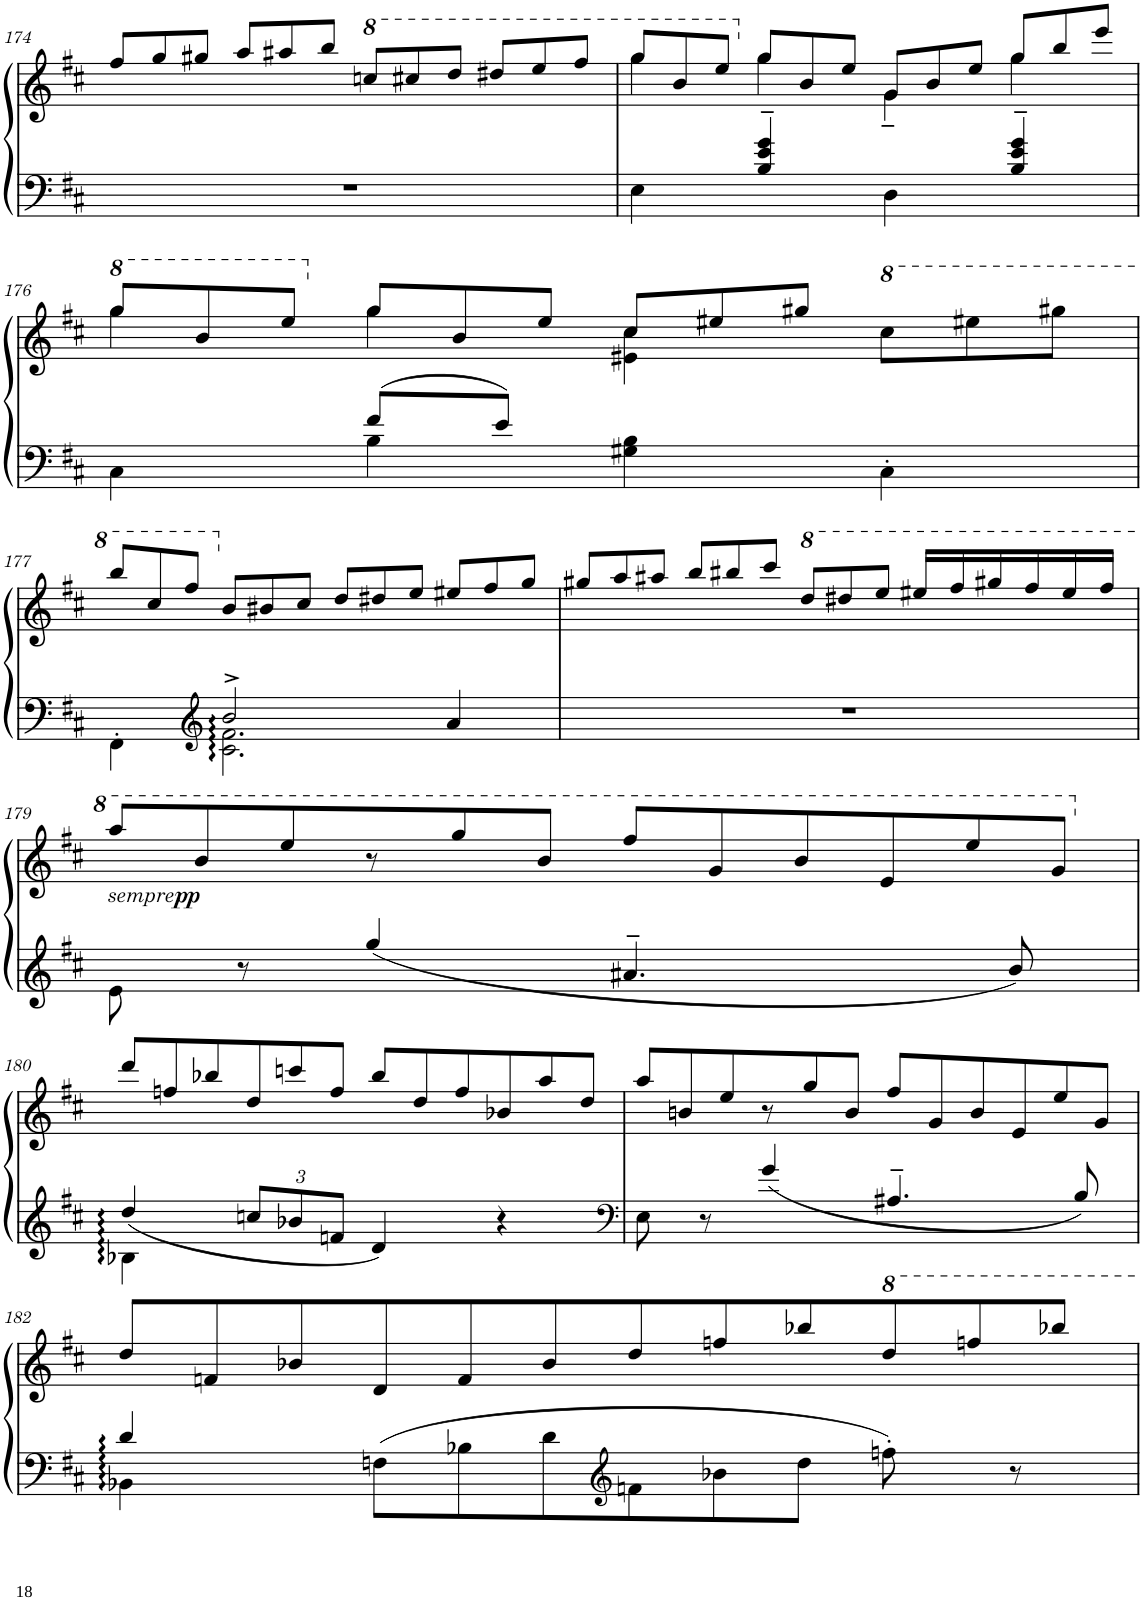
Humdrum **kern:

**kern	**kern
*part1	*part1
*staff2	*staff1
*I"Piano	*
*I'Pno	*
!!LO:PB:g=z
*clefF4	*clefG2
*k[f#c#]	*k[f#c#]
*M4/4	*M4/4
*met(c)	*met(c)
*	*Xtuplet
=174	=174
1r	12ff#/L
.	12gg/
.	12gg#X/J
.	12aa/L
.	12aa#X/
.	12bb/J
*	*8va
.	12cccn/L
.	12ccc#X/
.	12ddd/J
.	12ddd#X/L
.	12eee/
.	12fff#/J
=175	=175
*	*^
4E\	12ggg/L	4ggg\
.	12bb/	.
.	12eee/J	.
*	*X8va	*
4B/~> 4e/~> 4g/~>	12gg/L	4gg\
.	12b/	.
.	12ee/J	.
4D\	12g/L	4g~\
.	12b/	.
.	12ee/J	.
4B/~> 4e/~> 4g/~>	12gg/L	4gg\
.	12bb/	.
.	12eee/J	.
!!LO:LB:g=z	!!
=176	=176	=176
*^	*	*
*	*	*8va	*
4C#\	4ryy	12ggg/L	4ggg\
.	.	12bb/	.
.	.	12eee/J	.
*	*	*X8va	*
8f#/L	4B\	12gg/L	4gg\
.	.	12b/	.
8e/J	.	.	.
.	.	12ee/J	.
4G#X\ 4B\	2ryy	12cc#/L	4e#X\ 4cc#\
.	.	12ee#X/	.
.	.	12gg#X/J	.
*	*	*8va	*
4C#'>\	.	12ccc#\L	4ryy
.	.	12eee#X\	.
.	.	12ggg#X\J	.
*	*	*v	*v
!!LO:LB:g=z
=177	=177	=177
*	*^	*
4FF#'>\	4ryy	4ryy	12bbb/L
.	.	.	12ccc#/
.	.	.	12fff#/J
*clefG2	*	*	*
*	*	*	*X8va
2b^/	2.c#\ 2.f#\	2c# 2f# 2b	12b/L
.	.	.	12b#X/
.	.	.	12cc#/J
.	.	.	12dd/L
.	.	.	12dd#X/
.	.	.	12ee/J
4a/	.	4ryy	12ee#X/L
.	.	.	12ff#/
.	.	.	12gg/J
*v	*v	*v	*
=178	=178
1r	12gg#X/L
.	12aa/
.	12aa#X/J
.	12bb/L
.	12bb#X/
.	12ccc#/J
*	*8va
.	12ddd/L
.	12ddd#X/
.	12eee/J
.	24eee#X/LL
.	24fff#/
.	24ggg#X/
.	24fff#/
.	24eee#/
.	24fff#/JJ
!!LO:LB:g=z
=179	=179
!	!LO:TX:b:i:t=sempre
8e\	12aaa/L
.	12bb/
8r	.
.	12eee/
4gg/	12r
.	12ggg/
.	12bb/J
4.a#X~>/	12fff#/L
.	12gg/
.	12bb/
.	12ee/
.	12eee/
8b/	.
.	12gg/J
!!LO:LB:g=z
=180	=180
*^	*
*	*^	*
*	*	*	*X8va
4dd/	4B-X\	4B- 4dd	12ddd/L
.	.	.	12ffn/
.	.	.	12bb-X/
*Xbrackettup	*	*	*
12ccn/L	2.ryy	2.ryy	12dd/
12b-X/	.	.	12cccn/
12fn/J	.	.	12ff/J
4d/	.	.	12bb-/L
.	.	.	12dd/
.	.	.	12ff/
4r	.	.	12b-X/
.	.	.	12aa/
.	.	.	12dd/J
*v	*v	*v	*
=181	=181
*clefF4	*
8E\	12aa/L
.	12bn/
8r	.
.	12ee/
4g/	12r
.	12gg/
.	12b/J
4.A#X~>/	12ff#/L
.	12g/
.	12b/
.	12e/
.	12ee/
8B/	.
.	12g/J
!!LO:LB:g=z
=182	=182
*^	*
*	*^	*
4d/	4BB-X\	4BB- 4d	12dd/L
.	.	.	12fn/
.	.	.	12b-X/
*Xtuplet	*	*	*
12Fn\L	2.ryy	2.ryy	12d/
12B-X\	.	.	12f/
12d\	.	.	12b-/
*clefG2	*	*	*
12fn\	.	.	12dd/
12b-X\	.	.	12ffn/
12dd\J	.	.	12bb-X/
8ffn'>\	.	.	12ddd/
.	.	.	12fffn/
8r	.	.	.
.	.	.	12bbb-X/J
*v	*v	*v	*
=	=
*-	*-
